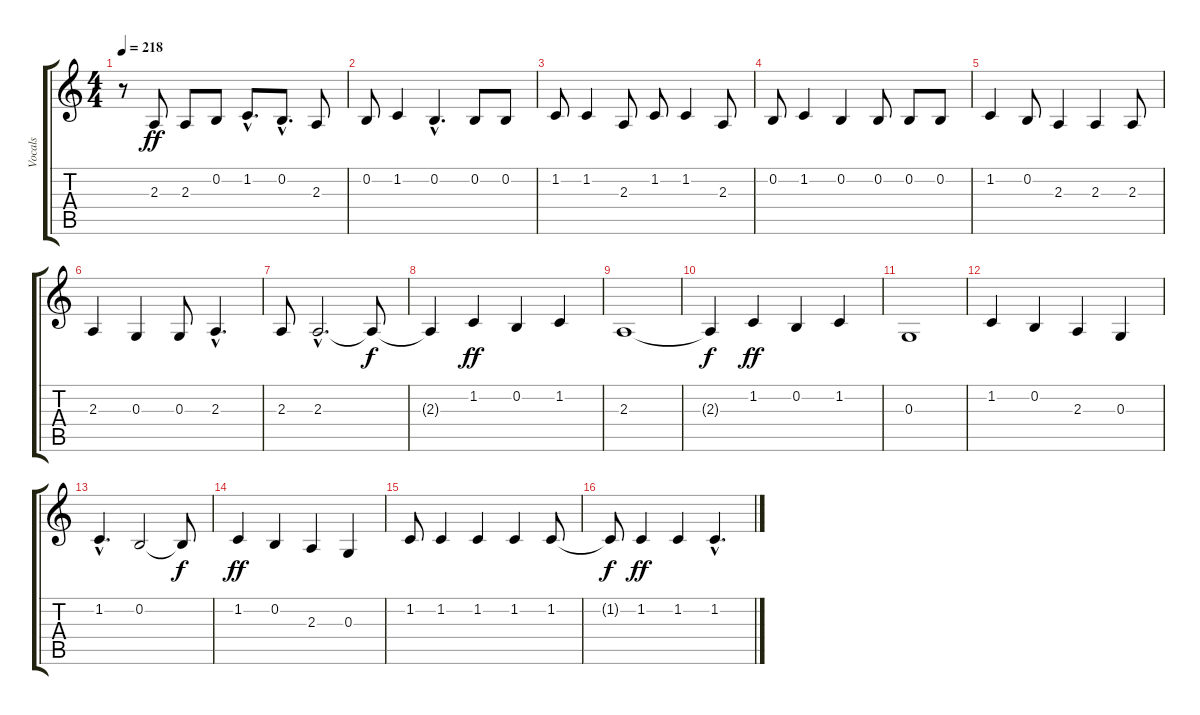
\track ("Vocals" "Vocals") {instrument lead6voice}
\staff {score tabs}
\tuning (E4 B3 G3 D3 A2 E2) {hide}
\ts (4 4)
\tempo 218
\clef g2
\ks c
r.8{dy ff} 2.3.8 2.3.8 0.2.8 1.2{hac}.8{d} 0.2{hac}.8{d} 2.3.8 |
0.2.8 1.2.4 0.2{hac}.4{d} 0.2.8 0.2.8 |
1.2.8 1.2.4 2.3.8 1.2.8 1.2.4 2.3.8 |
0.2.8 1.2.4 0.2.4 0.2.8 0.2.8 0.2.8 |
1.2.4 0.2.8 2.3.4 2.3.4 2.3.8 |
2.3.4 0.3.4 0.3.8 2.3{hac}.4{d} |
2.3.8 2.3{hac}.2{d} 2.3{t}.8{dy f} |
2.3{t}.4 1.2.4{dy ff} 0.2.4 1.2.4 |
2.3.1 |
2.3{t}.4{dy f} 1.2.4{dy ff} 0.2.4 1.2.4 |
0.3.1 |
1.2.4 0.2.4 2.3.4 0.3.4 |
1.2{hac}.4{d} 0.2.2 0.2{t}.8{dy f} |
1.2.4{dy ff} 0.2.4 2.3.4 0.3.4 |
1.2.8 1.2.4 1.2.4 1.2.4 1.2.8 |
1.2{t}.8{dy f} 1.2.4{dy ff} 1.2.4 1.2{hac}.4{d}
